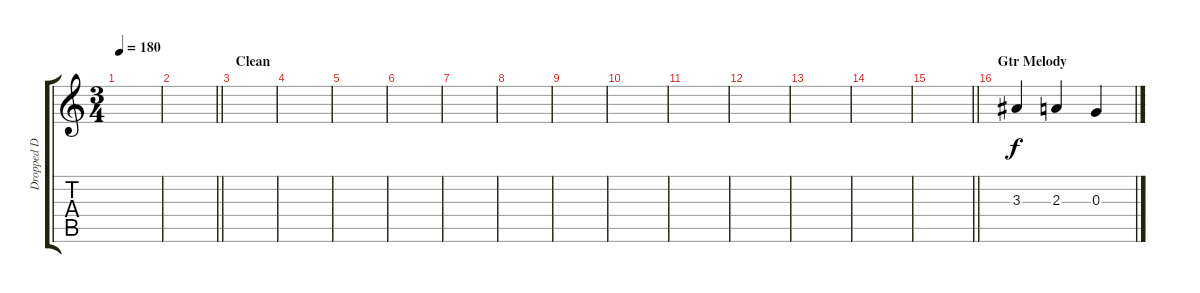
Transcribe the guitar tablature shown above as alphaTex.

\track ("Dropped D - Acustic" "Dropped D ") {instrument acousticguitarsteel}
\staff {score tabs}
\tuning (E4 B3 G3 D3 A2 D2) {hide}
\ts (3 4)
\tempo 180
\clef g2
\ks c
|
\barLineRight lightlight
|
\section ("" "Clean")
|
|
|
|
|
|
|
|
|
|
|
|
\barLineRight lightlight
|
\section ("" "Gtr Melody")
3.3.4 2.3.4 0.3.4
